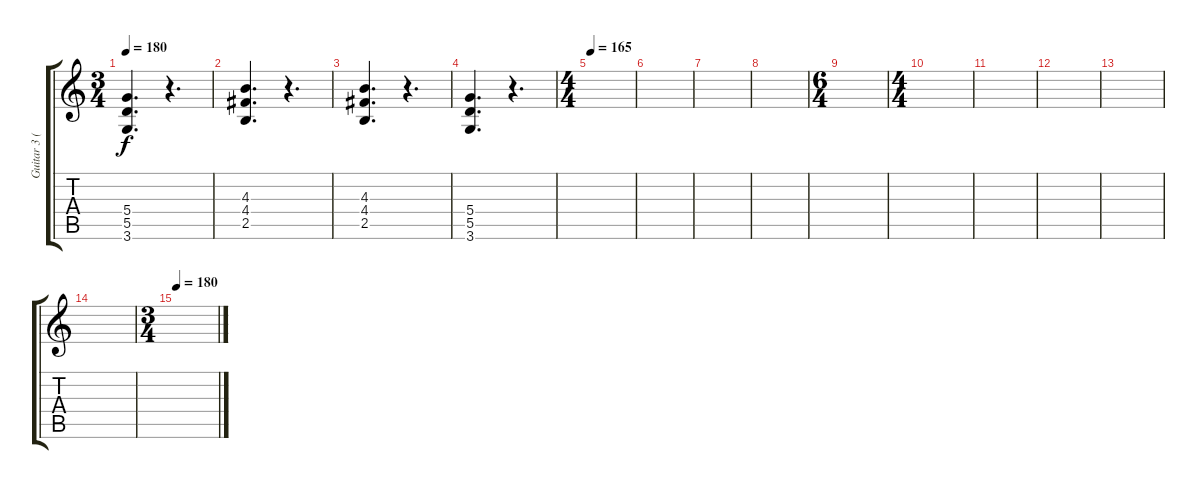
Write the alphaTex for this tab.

\track ("Guitar 3 (fill/right)" "Guitar 3 (") {instrument distortionguitar}
\staff {score tabs}
\tuning (E4 B3 G3 D3 A2 E2) {hide}
\ts (3 4)
\tempo 180
\clef g2
\ks c
(5.4 5.5 3.6).4{d dy f} r.4{d} |
(4.3 4.4 2.5).4{d} r.4{d} |
(4.3 4.4 2.5).4{d} r.4{d} |
(5.4 5.5 3.6).4{d} r.4{d} |
\ts (4 4)
\tempo 165
|
|
|
|
\ts (6 4)
|
\ts (4 4)
|
|
|
|
|
\ts (3 4)
\tempo 180
